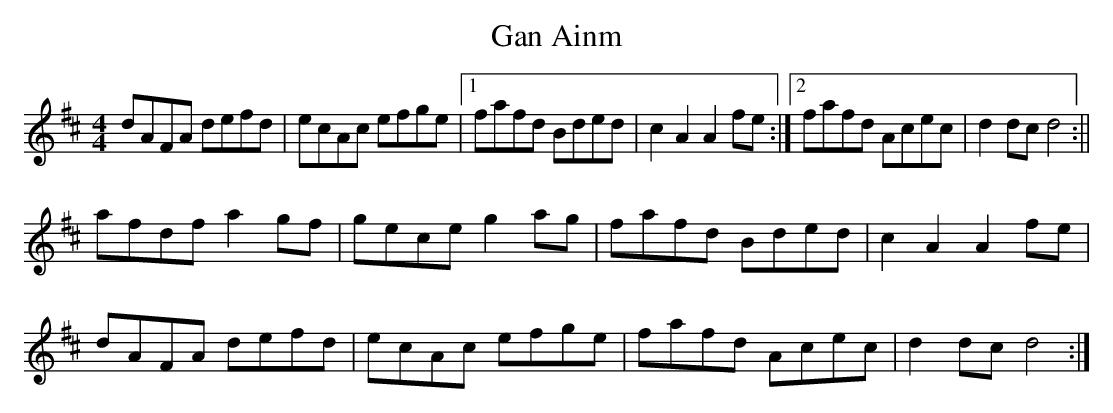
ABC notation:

X:1
T:Gan Ainm
M:4/4
L:1/8
K:D
dAFA defd|ecAc efge|[1 fafd Bded|c2A2 A2fe:|[2 fafd Acec|d2dc d4:||!
afdf a2gf|gece g2ag|fafd Bded|c2A2 A2fe|!
dAFA defd|ecAc efge|fafd Acec|d2dc d4:|!
